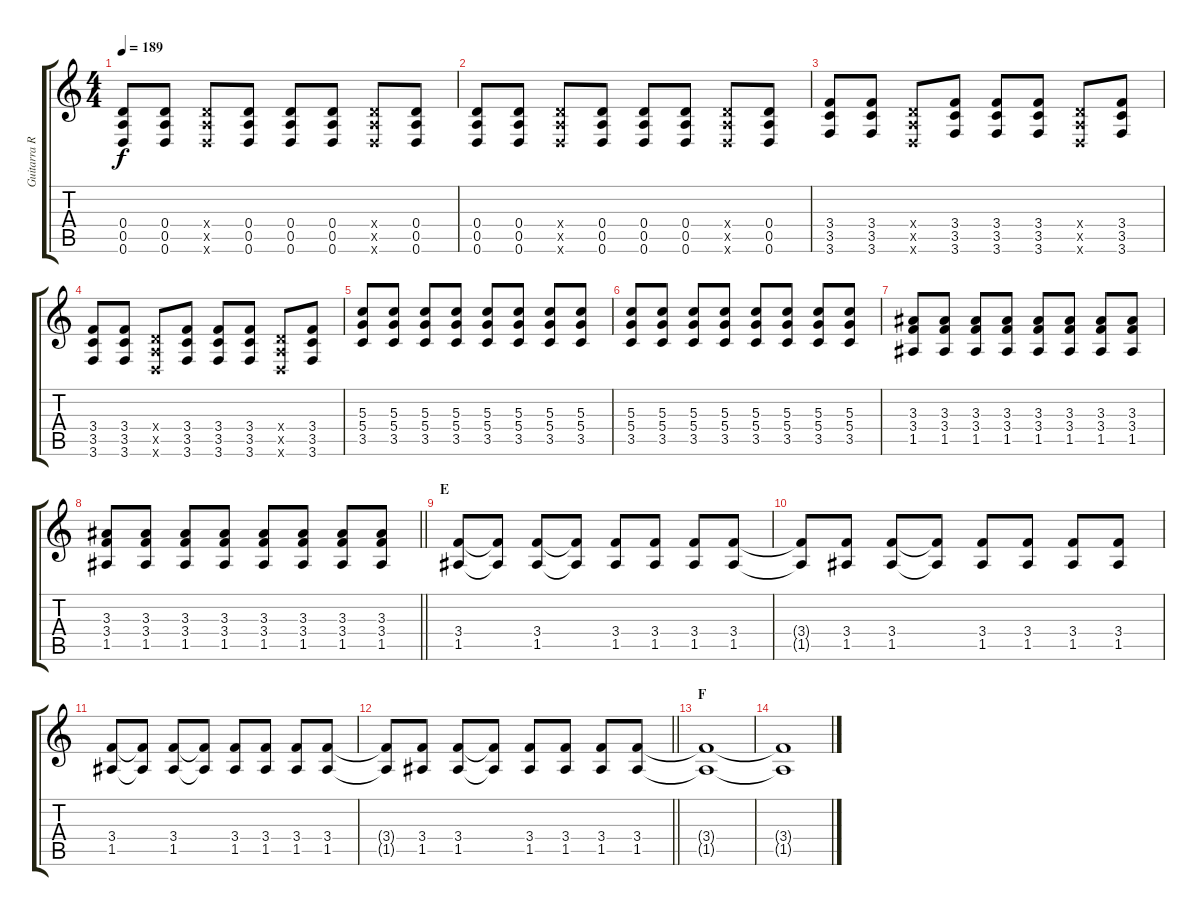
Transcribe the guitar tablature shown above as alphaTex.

\track ("Guitarra R1" "Guitarra R") {instrument overdrivenguitar}
\staff {score tabs}
\tuning (E4 B3 G3 D3 A2 D2) {hide}
\ts (4 4)
\tempo 189
\clef g2
\ks c
(0.4 0.5 0.6).8{dy f} (0.4 0.5 0.6).8 (0.4{x} 0.5{x} 0.6{x}).8 (0.4 0.5 0.6).8 (0.4 0.5 0.6).8 (0.4 0.5 0.6).8 (0.4{x} 0.5{x} 0.6{x}).8 (0.4 0.5 0.6).8 |
(0.4 0.5 0.6).8 (0.4 0.5 0.6).8 (0.4{x} 0.5{x} 0.6{x}).8 (0.4 0.5 0.6).8 (0.4 0.5 0.6).8 (0.4 0.5 0.6).8 (0.4{x} 0.5{x} 0.6{x}).8 (0.4 0.5 0.6).8 |
(3.4 3.5 3.6).8 (3.4 3.5 3.6).8 (0.4{x} 0.5{x} 0.6{x}).8 (3.4 3.5 3.6).8 (3.4 3.5 3.6).8 (3.4 3.5 3.6).8 (0.4{x} 0.5{x} 0.6{x}).8 (3.4 3.5 3.6).8 |
(3.4 3.5 3.6).8 (3.4 3.5 3.6).8 (0.4{x} 0.5{x} 0.6{x}).8 (3.4 3.5 3.6).8 (3.4 3.5 3.6).8 (3.4 3.5 3.6).8 (0.4{x} 0.5{x} 0.6{x}).8 (3.4 3.5 3.6).8 |
(5.3 5.4 3.5).8 (5.3 5.4 3.5).8 (5.3 5.4 3.5).8 (5.3 5.4 3.5).8 (5.3 5.4 3.5).8 (5.3 5.4 3.5).8 (5.3 5.4 3.5).8 (5.3 5.4 3.5).8 |
(5.3 5.4 3.5).8 (5.3 5.4 3.5).8 (5.3 5.4 3.5).8 (5.3 5.4 3.5).8 (5.3 5.4 3.5).8 (5.3 5.4 3.5).8 (5.3 5.4 3.5).8 (5.3 5.4 3.5).8 |
(3.3 3.4 1.5).8 (3.3 3.4 1.5).8 (3.3 3.4 1.5).8 (3.3 3.4 1.5).8 (3.3 3.4 1.5).8 (3.3 3.4 1.5).8 (3.3 3.4 1.5).8 (3.3 3.4 1.5).8 |
\barLineRight lightlight
(3.3 3.4 1.5).8 (3.3 3.4 1.5).8 (3.3 3.4 1.5).8 (3.3 3.4 1.5).8 (3.3 3.4 1.5).8 (3.3 3.4 1.5).8 (3.3 3.4 1.5).8 (3.3 3.4 1.5).8 |
\section ("" "E")
(3.4 1.5).8 (3.4{t} 1.5{t}).8 (3.4 1.5).8 (3.4{t} 1.5{t}).8 (3.4 1.5).8 (3.4 1.5).8 (3.4 1.5).8 (3.4 1.5).8 |
(3.4{t} 1.5{t}).8 (3.4 1.5).8 (3.4 1.5).8 (3.4{t} 1.5{t}).8 (3.4 1.5).8 (3.4 1.5).8 (3.4 1.5).8 (3.4 1.5).8 |
(3.4 1.5).8 (3.4{t} 1.5{t}).8 (3.4 1.5).8 (3.4{t} 1.5{t}).8 (3.4 1.5).8 (3.4 1.5).8 (3.4 1.5).8 (3.4 1.5).8 |
\barLineRight lightlight
(3.4{t} 1.5{t}).8 (3.4 1.5).8 (3.4 1.5).8 (3.4{t} 1.5{t}).8 (3.4 1.5).8 (3.4 1.5).8 (3.4 1.5).8 (3.4 1.5).8 |
\section ("" "F")
(3.4{t} 1.5{t}).1{volume 0} |
(3.4{t} 1.5{t}).1
